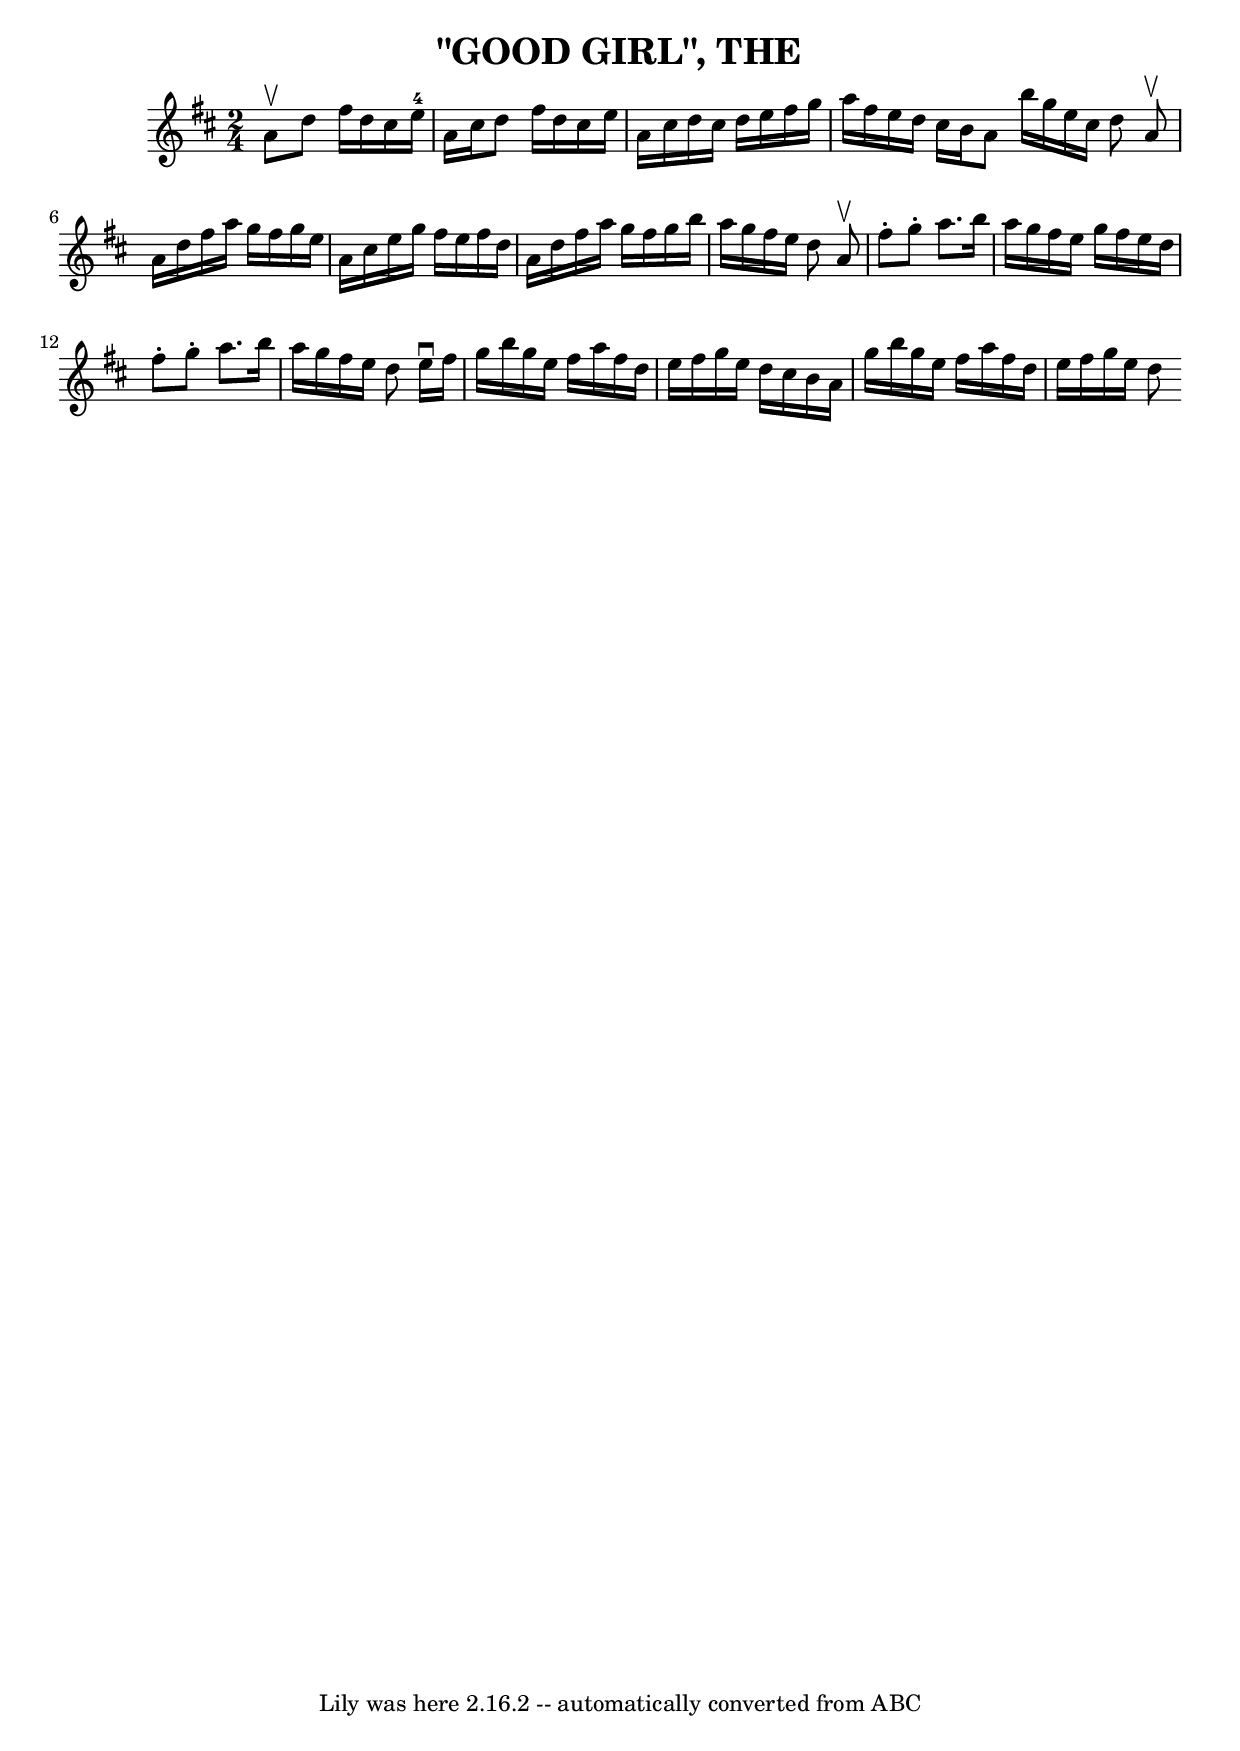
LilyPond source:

\version "2.7.40"
\include "Mammoth.ily"
\header {
	%% book = "Coles pg 26.8"
	crossRefNumber = "8"
	footnotes = "\\\\GOOD GIRL -- First lady turn second gent, first gent turn second lady.\\\\Four hands half round, and back to places.  Two couples down centre,\\\\back, first couple cast off.  Right and left 4."
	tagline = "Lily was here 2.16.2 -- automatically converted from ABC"
	title = "\"GOOD GIRL\", THE"
}
voicedefault =  {
\set Score.defaultBarType = "empty"

\time 2/4 \key d \major a'8^\upbow   |
 d''8 fis''16 d''16    
cis''16 e''16-4 a'16 cis''16    |
 d''8 fis''16 d''16  
 cis''16 e''16 a'16 cis''16    |
 d''16 cis''16 d''16   
 e''16 fis''16 g''16 a''16 fis''16    |
 e''16 d''16    
cis''16 b'16 a'8    \bar ":|" b''16 g''16 e''16 cis''16    
d''8    \bar "||"     \bar "|:" a'8^\upbow   |
 a'16 d''16    
fis''16 a''16 g''16 fis''16 g''16 e''16    |
 a'16    
cis''16 e''16 g''16 fis''16 e''16 fis''16 d''16    |
   
a'16 d''16 fis''16 a''16 g''16 fis''16 g''16 b''16    
|
 a''16 g''16 fis''16 e''16 d''8    \bar ":|"     
\bar "|:" a'8^\upbow   |
 fis''8 -. g''8 -. a''8. b''16    
|
 a''16 g''16 fis''16 e''16 g''16 fis''16 e''16    
d''16    |
 fis''8 -. g''8 -. a''8. b''16    |
 a''16    
g''16 fis''16 e''16 d''8    \bar ":|"     \bar "|:" e''16^\downbow  
 fis''16    |
 g''16 b''16 g''16 e''16 fis''16 a''16    
fis''16 d''16    |
 e''16 fis''16 g''16 e''16 d''16    
cis''16 b'16 a'16    |
 g''16 b''16 g''16 e''16    
fis''16 a''16 fis''16 d''16    |
 e''16 fis''16 g''16    
e''16 d''8    \bar ":|"   
}

\score{
    <<

	\context Staff="default"
	{
	    \voicedefault 
	}

    >>
	\layout {
	}
	\midi {}
}
